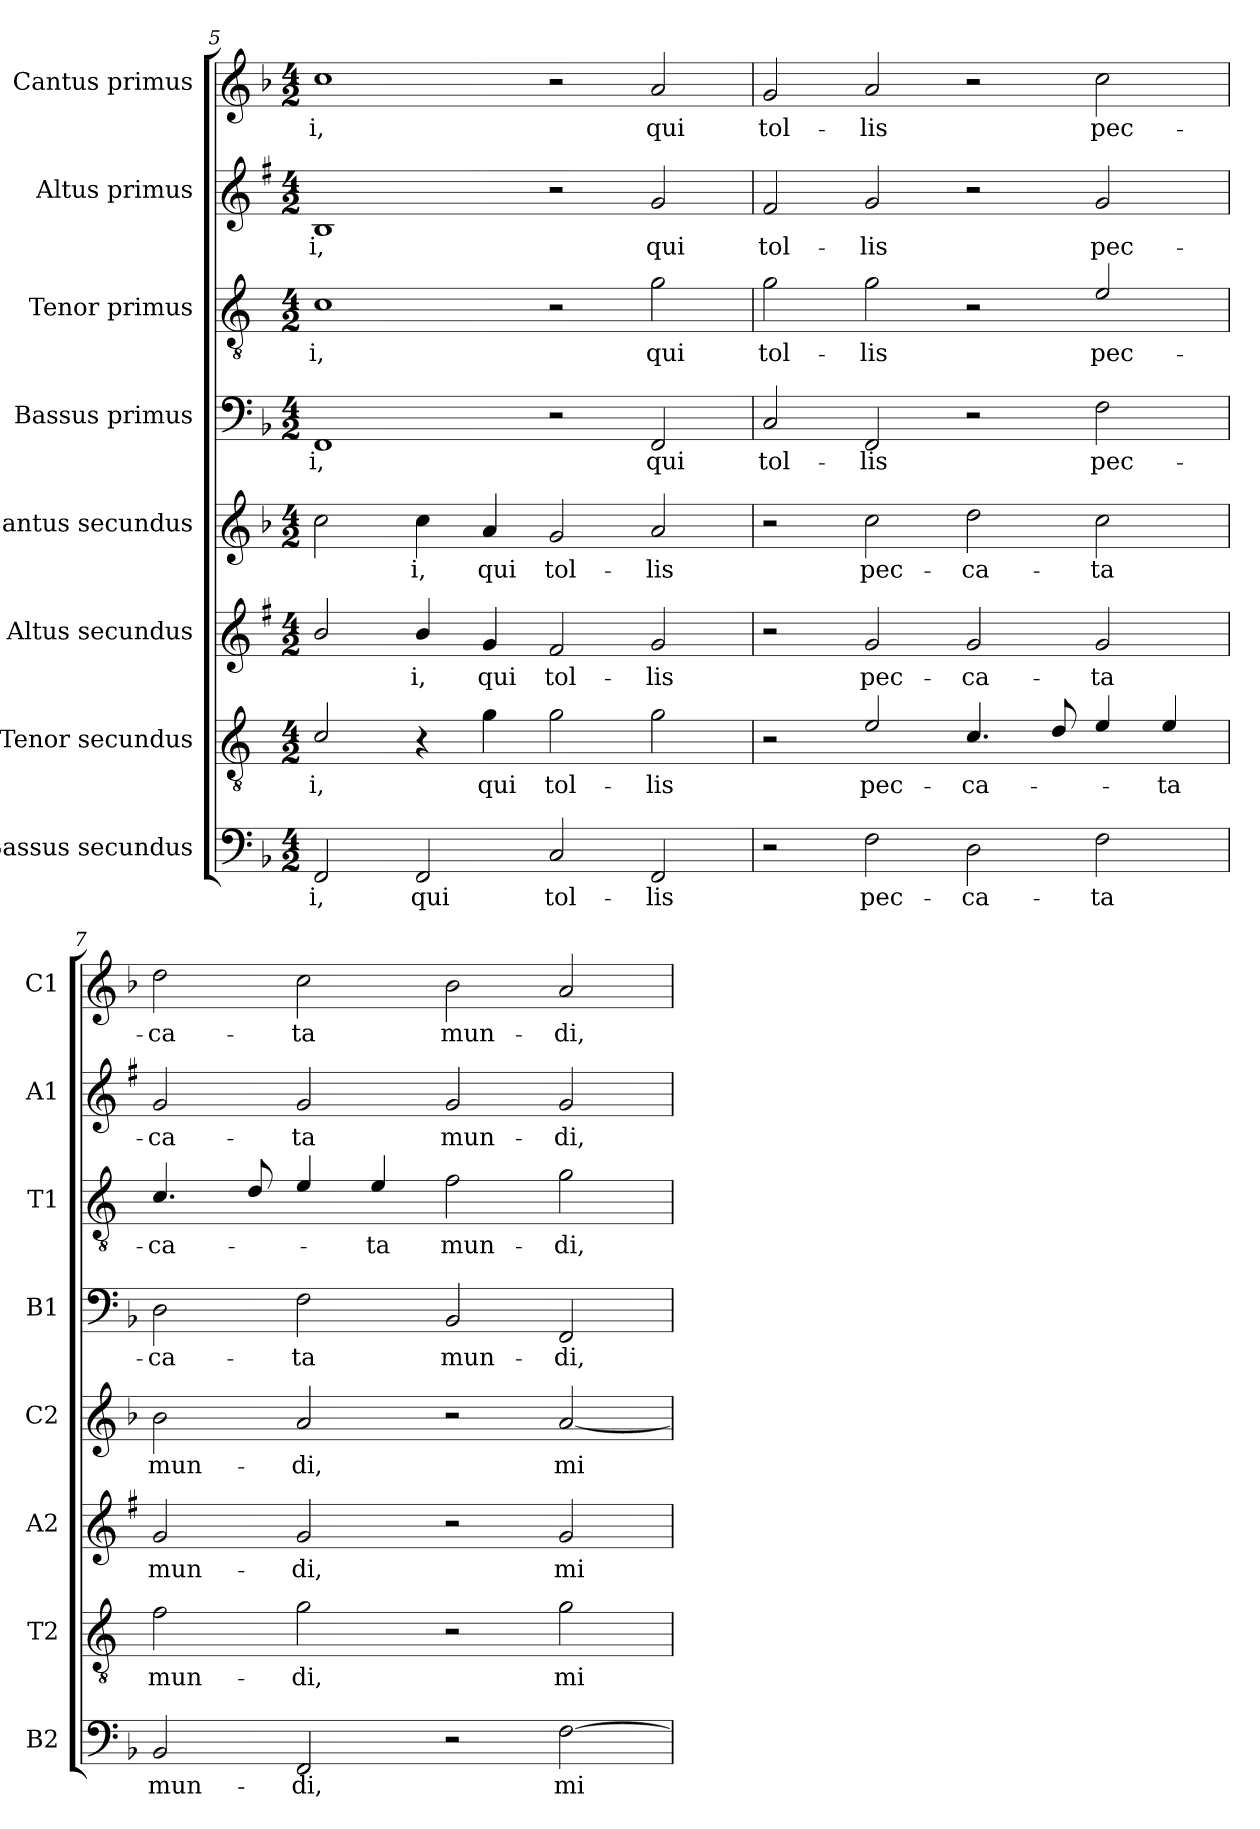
**kern	**text	**kern	**text	**kern	**text	**kern	**text	**kern	**text	**kern	**text	**kern	**text	**kern	**text
*part8	*part8	*part7	*part7	*part6	*part6	*part5	*part5	*part4	*part4	*part3	*part3	*part2	*part2	*part1	*part1
*staff8	*staff8	*staff7	*staff7	*staff6	*staff6	*staff5	*staff5	*staff4	*staff4	*staff3	*staff3	*staff2	*staff2	*staff1	*staff1
*I"Bassus secundus	*	*I"Tenor secundus	*	*I"Altus secundus	*	*I"Cantus secundus	*	*I"Bassus primus	*	*I"Tenor primus	*	*I"Altus primus	*	*I"Cantus primus	*
*I'B2	*	*I'T2	*	*I'A2	*	*I'C2	*	*I'B1	*	*I'T1	*	*I'A1	*	*I'C1	*
!!LO:LB:g=z
*clefF4	*	*clefGv2	*	*clefG2	*	*clefG2	*	*clefF4	*	*clefGv2	*	*clefG2	*	*clefG2	*
*	*	*ITrd4c7	*	*ITrd1c2	*	*	*	*	*	*ITrd4c7	*	*ITrd1c2	*	*	*
*k[b-]	*	*k[b-]	*	*k[b-]	*	*k[b-]	*	*k[b-]	*	*k[b-]	*	*k[b-]	*	*k[b-]	*
*F:	*	*F:	*	*F:	*	*F:	*	*F:	*	*F:	*	*F:	*	*F:	*
*M4/2	*	*M4/2	*	*M4/2	*	*M4/2	*	*M4/2	*	*M4/2	*	*M4/2	*	*M4/2	*
=5	=5	=5	=5	=5	=5	=5	=5	=5	=5	=5	=5	=5	=5	=5	=5
!	!LO:LY:b	!	!LO:LY:b	!	!	!	!	!	!LO:LY:b	!	!LO:LY:b	!	!LO:LY:b	!	!LO:LY:b
2FF/	-i,	2F/	-i,	2a/	.	2cc\	.	1FF	-i,	1F	-i,	1A	-i,	1cc	-i,
!	!LO:LY:b	!	!	!	!LO:LY:b	!	!LO:LY:b	!	!	!	!	!	!	!	!
2FF/	qui	4r	.	4a/	-i,	4cc\	-i,	.	.	.	.	.	.	.	.
!	!	!	!LO:LY:b	!	!LO:LY:b	!	!LO:LY:b	!	!	!	!	!	!	!	!
.	.	4c\	qui	4f/	qui	4a/	qui	.	.	.	.	.	.	.	.
!	!LO:LY:b	!	!LO:LY:b	!	!LO:LY:b	!	!LO:LY:b	!	!	!	!	!	!	!	!
2C/	tol-	2c\	tol-	2e/	tol-	2g/	tol-	2r	.	2r	.	2r	.	2r	.
!	!LO:LY:b	!	!LO:LY:b	!	!LO:LY:b	!	!LO:LY:b	!	!LO:LY:b	!	!LO:LY:b	!	!LO:LY:b	!	!LO:LY:b
2FF/	-lis	2c\	-lis	2f/	-lis	2a/	-lis	2FF/	qui	2c\	qui	2f/	qui	2a/	qui
=6	=6	=6	=6	=6	=6	=6	=6	=6	=6	=6	=6	=6	=6	=6	=6
!	!	!	!	!	!	!	!	!	!LO:LY:b	!	!LO:LY:b	!	!LO:LY:b	!	!LO:LY:b
2r	.	2r	.	2r	.	2r	.	2C/	tol-	2c\	tol-	2e/	tol-	2g/	tol-
!	!LO:LY:b	!	!LO:LY:b	!	!LO:LY:b	!	!LO:LY:b	!	!LO:LY:b	!	!LO:LY:b	!	!LO:LY:b	!	!LO:LY:b
2F\	pec-	2A/	pec-	2f/	pec-	2cc\	pec-	2FF/	-lis	2c\	-lis	2f/	-lis	2a/	-lis
!	!LO:LY:b	!	!LO:LY:b	!	!LO:LY:b	!	!LO:LY:b	!	!	!	!	!	!	!	!
2D\	-ca-	4.F/	-ca-	2f/	-ca-	2dd\	-ca-	2r	.	2r	.	2r	.	2r	.
.	.	8G/	.	.	.	.	.	.	.	.	.	.	.	.	.
!	!LO:LY:b	!	!	!	!LO:LY:b	!	!LO:LY:b	!	!LO:LY:b	!	!LO:LY:b	!	!LO:LY:b	!	!LO:LY:b
2F\	-ta	4A/	.	2f/	-ta	2cc\	-ta	2F\	pec-	2A/	pec-	2f/	pec-	2cc\	pec-
!	!	!	!LO:LY:b	!	!	!	!	!	!	!	!	!	!	!	!
.	.	4A/	-ta	.	.	.	.	.	.	.	.	.	.	.	.
=7	=7	=7	=7	=7	=7	=7	=7	=7	=7	=7	=7	=7	=7	=7	=7
!	!LO:LY:b	!	!LO:LY:b	!	!LO:LY:b	!	!LO:LY:b	!	!LO:LY:b	!	!LO:LY:b	!	!LO:LY:b	!	!LO:LY:b
2BB-/	mun-	2B-\	mun-	2f/	mun-	2b-\	mun-	2D\	-ca-	4.F/	-ca-	2f/	-ca-	2dd\	-ca-
.	.	.	.	.	.	.	.	.	.	8G/	.	.	.	.	.
!	!LO:LY:b	!	!LO:LY:b	!	!LO:LY:b	!	!LO:LY:b	!	!LO:LY:b	!	!	!	!LO:LY:b	!	!LO:LY:b
2FF/	-di,	2c\	-di,	2f/	-di,	2a/	-di,	2F\	-ta	4A/	.	2f/	-ta	2cc\	-ta
!	!	!	!	!	!	!	!	!	!	!	!LO:LY:b	!	!	!	!
.	.	.	.	.	.	.	.	.	.	4A/	-ta	.	.	.	.
!	!	!	!	!	!	!	!	!	!LO:LY:b	!	!LO:LY:b	!	!LO:LY:b	!	!LO:LY:b
2r	.	2r	.	2r	.	2r	.	2BB-/	mun-	2B-\	mun-	2f/	mun-	2b-\	mun-
!	!LO:LY:b	!	!LO:LY:b	!	!LO:LY:b	!	!LO:LY:b	!	!LO:LY:b	!	!LO:LY:b	!	!LO:LY:b	!	!LO:LY:b
[2F\	mi-	2c\	mi-	2f/	mi-	[2a/	mi-	2FF/	-di,	2c\	-di,	2f/	-di,	2a/	-di,
=	=	=	=	=	=	=	=	=	=	=	=	=	=	=	=
*-	*-	*-	*-	*-	*-	*-	*-	*-	*-	*-	*-	*-	*-	*-	*-
